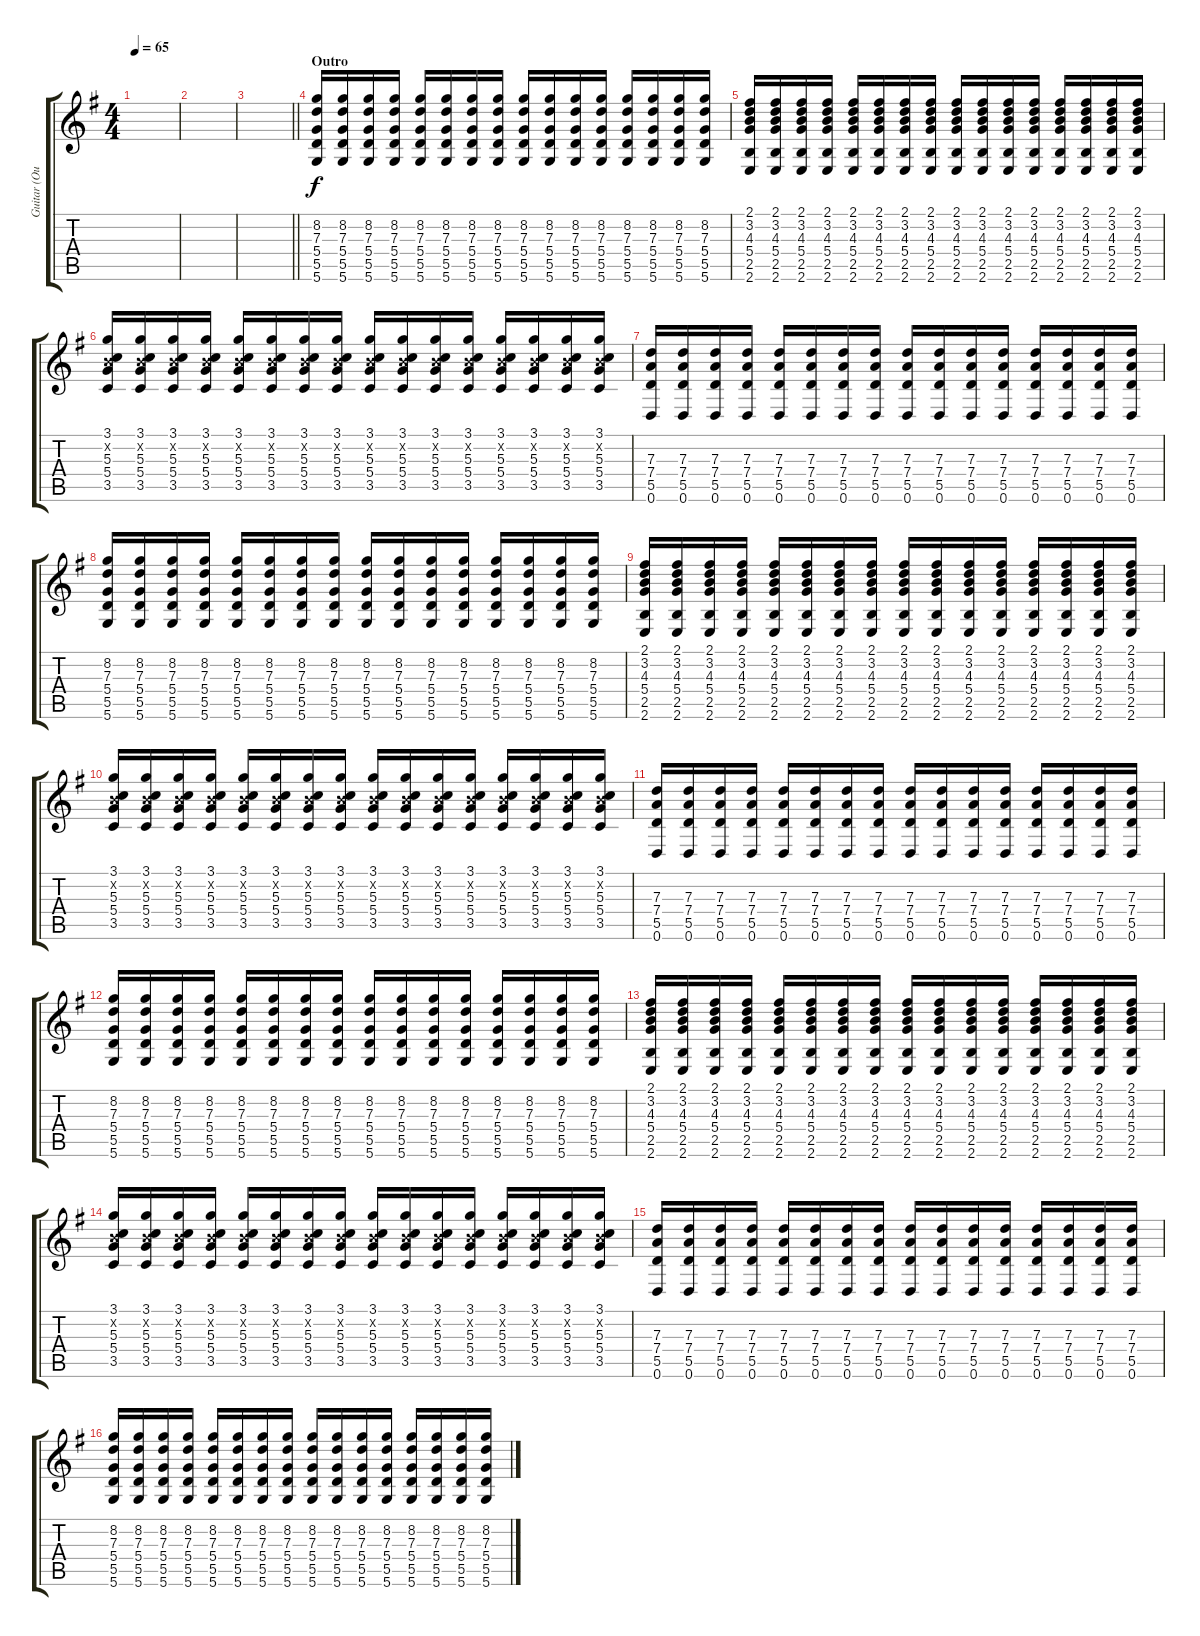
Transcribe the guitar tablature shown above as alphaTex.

\track ("Guitar (Outro and Solo) - Simon Neil" "Guitar (Ou") {instrument overdrivenguitar}
\staff {score tabs}
\tuning (E4 B3 G3 D3 A2 D2) {hide}
\ts (4 4)
\tempo 65
\clef g2
\ks g
|
|
\barLineRight lightlight
|
\section ("" "Outro")
(8.2 7.3 5.4 5.5 5.6).16 (8.2 7.3 5.4 5.5 5.6).16 (8.2 7.3 5.4 5.5 5.6).16 (8.2 7.3 5.4 5.5 5.6).16 (8.2 7.3 5.4 5.5 5.6).16 (8.2 7.3 5.4 5.5 5.6).16 (8.2 7.3 5.4 5.5 5.6).16 (8.2 7.3 5.4 5.5 5.6).16 (8.2 7.3 5.4 5.5 5.6).16 (8.2 7.3 5.4 5.5 5.6).16 (8.2 7.3 5.4 5.5 5.6).16 (8.2 7.3 5.4 5.5 5.6).16 (8.2 7.3 5.4 5.5 5.6).16 (8.2 7.3 5.4 5.5 5.6).16 (8.2 7.3 5.4 5.5 5.6).16 (8.2 7.3 5.4 5.5 5.6).16 |
(2.1 3.2 4.3 5.4 2.5 2.6).16 (2.1 3.2 4.3 5.4 2.5 2.6).16 (2.1 3.2 4.3 5.4 2.5 2.6).16 (2.1 3.2 4.3 5.4 2.5 2.6).16 (2.1 3.2 4.3 5.4 2.5 2.6).16 (2.1 3.2 4.3 5.4 2.5 2.6).16 (2.1 3.2 4.3 5.4 2.5 2.6).16 (2.1 3.2 4.3 5.4 2.5 2.6).16 (2.1 3.2 4.3 5.4 2.5 2.6).16 (2.1 3.2 4.3 5.4 2.5 2.6).16 (2.1 3.2 4.3 5.4 2.5 2.6).16 (2.1 3.2 4.3 5.4 2.5 2.6).16 (2.1 3.2 4.3 5.4 2.5 2.6).16 (2.1 3.2 4.3 5.4 2.5 2.6).16 (2.1 3.2 4.3 5.4 2.5 2.6).16 (2.1 3.2 4.3 5.4 2.5 2.6).16 |
(3.1 0.2{x} 5.3 5.4 3.5).16 (3.1 0.2{x} 5.3 5.4 3.5).16 (3.1 0.2{x} 5.3 5.4 3.5).16 (3.1 0.2{x} 5.3 5.4 3.5).16 (3.1 0.2{x} 5.3 5.4 3.5).16 (3.1 0.2{x} 5.3 5.4 3.5).16 (3.1 0.2{x} 5.3 5.4 3.5).16 (3.1 0.2{x} 5.3 5.4 3.5).16 (3.1 0.2{x} 5.3 5.4 3.5).16 (3.1 0.2{x} 5.3 5.4 3.5).16 (3.1 0.2{x} 5.3 5.4 3.5).16 (3.1 0.2{x} 5.3 5.4 3.5).16 (3.1 0.2{x} 5.3 5.4 3.5).16 (3.1 0.2{x} 5.3 5.4 3.5).16 (3.1 0.2{x} 5.3 5.4 3.5).16 (3.1 0.2{x} 5.3 5.4 3.5).16 |
(7.3 7.4 5.5 0.6).16 (7.3 7.4 5.5 0.6).16 (7.3 7.4 5.5 0.6).16 (7.3 7.4 5.5 0.6).16 (7.3 7.4 5.5 0.6).16 (7.3 7.4 5.5 0.6).16 (7.3 7.4 5.5 0.6).16 (7.3 7.4 5.5 0.6).16 (7.3 7.4 5.5 0.6).16 (7.3 7.4 5.5 0.6).16 (7.3 7.4 5.5 0.6).16 (7.3 7.4 5.5 0.6).16 (7.3 7.4 5.5 0.6).16 (7.3 7.4 5.5 0.6).16 (7.3 7.4 5.5 0.6).16 (7.3 7.4 5.5 0.6).16 |
(8.2 7.3 5.4 5.5 5.6).16 (8.2 7.3 5.4 5.5 5.6).16 (8.2 7.3 5.4 5.5 5.6).16 (8.2 7.3 5.4 5.5 5.6).16 (8.2 7.3 5.4 5.5 5.6).16 (8.2 7.3 5.4 5.5 5.6).16 (8.2 7.3 5.4 5.5 5.6).16 (8.2 7.3 5.4 5.5 5.6).16 (8.2 7.3 5.4 5.5 5.6).16 (8.2 7.3 5.4 5.5 5.6).16 (8.2 7.3 5.4 5.5 5.6).16 (8.2 7.3 5.4 5.5 5.6).16 (8.2 7.3 5.4 5.5 5.6).16 (8.2 7.3 5.4 5.5 5.6).16 (8.2 7.3 5.4 5.5 5.6).16 (8.2 7.3 5.4 5.5 5.6).16 |
(2.1 3.2 4.3 5.4 2.5 2.6).16 (2.1 3.2 4.3 5.4 2.5 2.6).16 (2.1 3.2 4.3 5.4 2.5 2.6).16 (2.1 3.2 4.3 5.4 2.5 2.6).16 (2.1 3.2 4.3 5.4 2.5 2.6).16 (2.1 3.2 4.3 5.4 2.5 2.6).16 (2.1 3.2 4.3 5.4 2.5 2.6).16 (2.1 3.2 4.3 5.4 2.5 2.6).16 (2.1 3.2 4.3 5.4 2.5 2.6).16 (2.1 3.2 4.3 5.4 2.5 2.6).16 (2.1 3.2 4.3 5.4 2.5 2.6).16 (2.1 3.2 4.3 5.4 2.5 2.6).16 (2.1 3.2 4.3 5.4 2.5 2.6).16 (2.1 3.2 4.3 5.4 2.5 2.6).16 (2.1 3.2 4.3 5.4 2.5 2.6).16 (2.1 3.2 4.3 5.4 2.5 2.6).16 |
(3.1 0.2{x} 5.3 5.4 3.5).16 (3.1 0.2{x} 5.3 5.4 3.5).16 (3.1 0.2{x} 5.3 5.4 3.5).16 (3.1 0.2{x} 5.3 5.4 3.5).16 (3.1 0.2{x} 5.3 5.4 3.5).16 (3.1 0.2{x} 5.3 5.4 3.5).16 (3.1 0.2{x} 5.3 5.4 3.5).16 (3.1 0.2{x} 5.3 5.4 3.5).16 (3.1 0.2{x} 5.3 5.4 3.5).16 (3.1 0.2{x} 5.3 5.4 3.5).16 (3.1 0.2{x} 5.3 5.4 3.5).16 (3.1 0.2{x} 5.3 5.4 3.5).16 (3.1 0.2{x} 5.3 5.4 3.5).16 (3.1 0.2{x} 5.3 5.4 3.5).16 (3.1 0.2{x} 5.3 5.4 3.5).16 (3.1 0.2{x} 5.3 5.4 3.5).16 |
(7.3 7.4 5.5 0.6).16 (7.3 7.4 5.5 0.6).16 (7.3 7.4 5.5 0.6).16 (7.3 7.4 5.5 0.6).16 (7.3 7.4 5.5 0.6).16 (7.3 7.4 5.5 0.6).16 (7.3 7.4 5.5 0.6).16 (7.3 7.4 5.5 0.6).16 (7.3 7.4 5.5 0.6).16 (7.3 7.4 5.5 0.6).16 (7.3 7.4 5.5 0.6).16 (7.3 7.4 5.5 0.6).16 (7.3 7.4 5.5 0.6).16 (7.3 7.4 5.5 0.6).16 (7.3 7.4 5.5 0.6).16 (7.3 7.4 5.5 0.6).16 |
(8.2 7.3 5.4 5.5 5.6).16 (8.2 7.3 5.4 5.5 5.6).16 (8.2 7.3 5.4 5.5 5.6).16 (8.2 7.3 5.4 5.5 5.6).16 (8.2 7.3 5.4 5.5 5.6).16 (8.2 7.3 5.4 5.5 5.6).16 (8.2 7.3 5.4 5.5 5.6).16 (8.2 7.3 5.4 5.5 5.6).16 (8.2 7.3 5.4 5.5 5.6).16 (8.2 7.3 5.4 5.5 5.6).16 (8.2 7.3 5.4 5.5 5.6).16 (8.2 7.3 5.4 5.5 5.6).16 (8.2 7.3 5.4 5.5 5.6).16 (8.2 7.3 5.4 5.5 5.6).16 (8.2 7.3 5.4 5.5 5.6).16 (8.2 7.3 5.4 5.5 5.6).16 |
(2.1 3.2 4.3 5.4 2.5 2.6).16 (2.1 3.2 4.3 5.4 2.5 2.6).16 (2.1 3.2 4.3 5.4 2.5 2.6).16 (2.1 3.2 4.3 5.4 2.5 2.6).16 (2.1 3.2 4.3 5.4 2.5 2.6).16 (2.1 3.2 4.3 5.4 2.5 2.6).16 (2.1 3.2 4.3 5.4 2.5 2.6).16 (2.1 3.2 4.3 5.4 2.5 2.6).16 (2.1 3.2 4.3 5.4 2.5 2.6).16 (2.1 3.2 4.3 5.4 2.5 2.6).16 (2.1 3.2 4.3 5.4 2.5 2.6).16 (2.1 3.2 4.3 5.4 2.5 2.6).16 (2.1 3.2 4.3 5.4 2.5 2.6).16 (2.1 3.2 4.3 5.4 2.5 2.6).16 (2.1 3.2 4.3 5.4 2.5 2.6).16 (2.1 3.2 4.3 5.4 2.5 2.6).16 |
(3.1 0.2{x} 5.3 5.4 3.5).16 (3.1 0.2{x} 5.3 5.4 3.5).16 (3.1 0.2{x} 5.3 5.4 3.5).16 (3.1 0.2{x} 5.3 5.4 3.5).16 (3.1 0.2{x} 5.3 5.4 3.5).16 (3.1 0.2{x} 5.3 5.4 3.5).16 (3.1 0.2{x} 5.3 5.4 3.5).16 (3.1 0.2{x} 5.3 5.4 3.5).16 (3.1 0.2{x} 5.3 5.4 3.5).16 (3.1 0.2{x} 5.3 5.4 3.5).16 (3.1 0.2{x} 5.3 5.4 3.5).16 (3.1 0.2{x} 5.3 5.4 3.5).16 (3.1 0.2{x} 5.3 5.4 3.5).16 (3.1 0.2{x} 5.3 5.4 3.5).16 (3.1 0.2{x} 5.3 5.4 3.5).16 (3.1 0.2{x} 5.3 5.4 3.5).16 |
(7.3 7.4 5.5 0.6).16 (7.3 7.4 5.5 0.6).16 (7.3 7.4 5.5 0.6).16 (7.3 7.4 5.5 0.6).16 (7.3 7.4 5.5 0.6).16 (7.3 7.4 5.5 0.6).16 (7.3 7.4 5.5 0.6).16 (7.3 7.4 5.5 0.6).16 (7.3 7.4 5.5 0.6).16 (7.3 7.4 5.5 0.6).16 (7.3 7.4 5.5 0.6).16 (7.3 7.4 5.5 0.6).16 (7.3 7.4 5.5 0.6).16 (7.3 7.4 5.5 0.6).16 (7.3 7.4 5.5 0.6).16 (7.3 7.4 5.5 0.6).16 |
(8.2 7.3 5.4 5.5 5.6).16 (8.2 7.3 5.4 5.5 5.6).16 (8.2 7.3 5.4 5.5 5.6).16 (8.2 7.3 5.4 5.5 5.6).16 (8.2 7.3 5.4 5.5 5.6).16 (8.2 7.3 5.4 5.5 5.6).16 (8.2 7.3 5.4 5.5 5.6).16 (8.2 7.3 5.4 5.5 5.6).16 (8.2 7.3 5.4 5.5 5.6).16 (8.2 7.3 5.4 5.5 5.6).16 (8.2 7.3 5.4 5.5 5.6).16 (8.2 7.3 5.4 5.5 5.6).16 (8.2 7.3 5.4 5.5 5.6).16 (8.2 7.3 5.4 5.5 5.6).16 (8.2 7.3 5.4 5.5 5.6).16 (8.2 7.3 5.4 5.5 5.6).16
